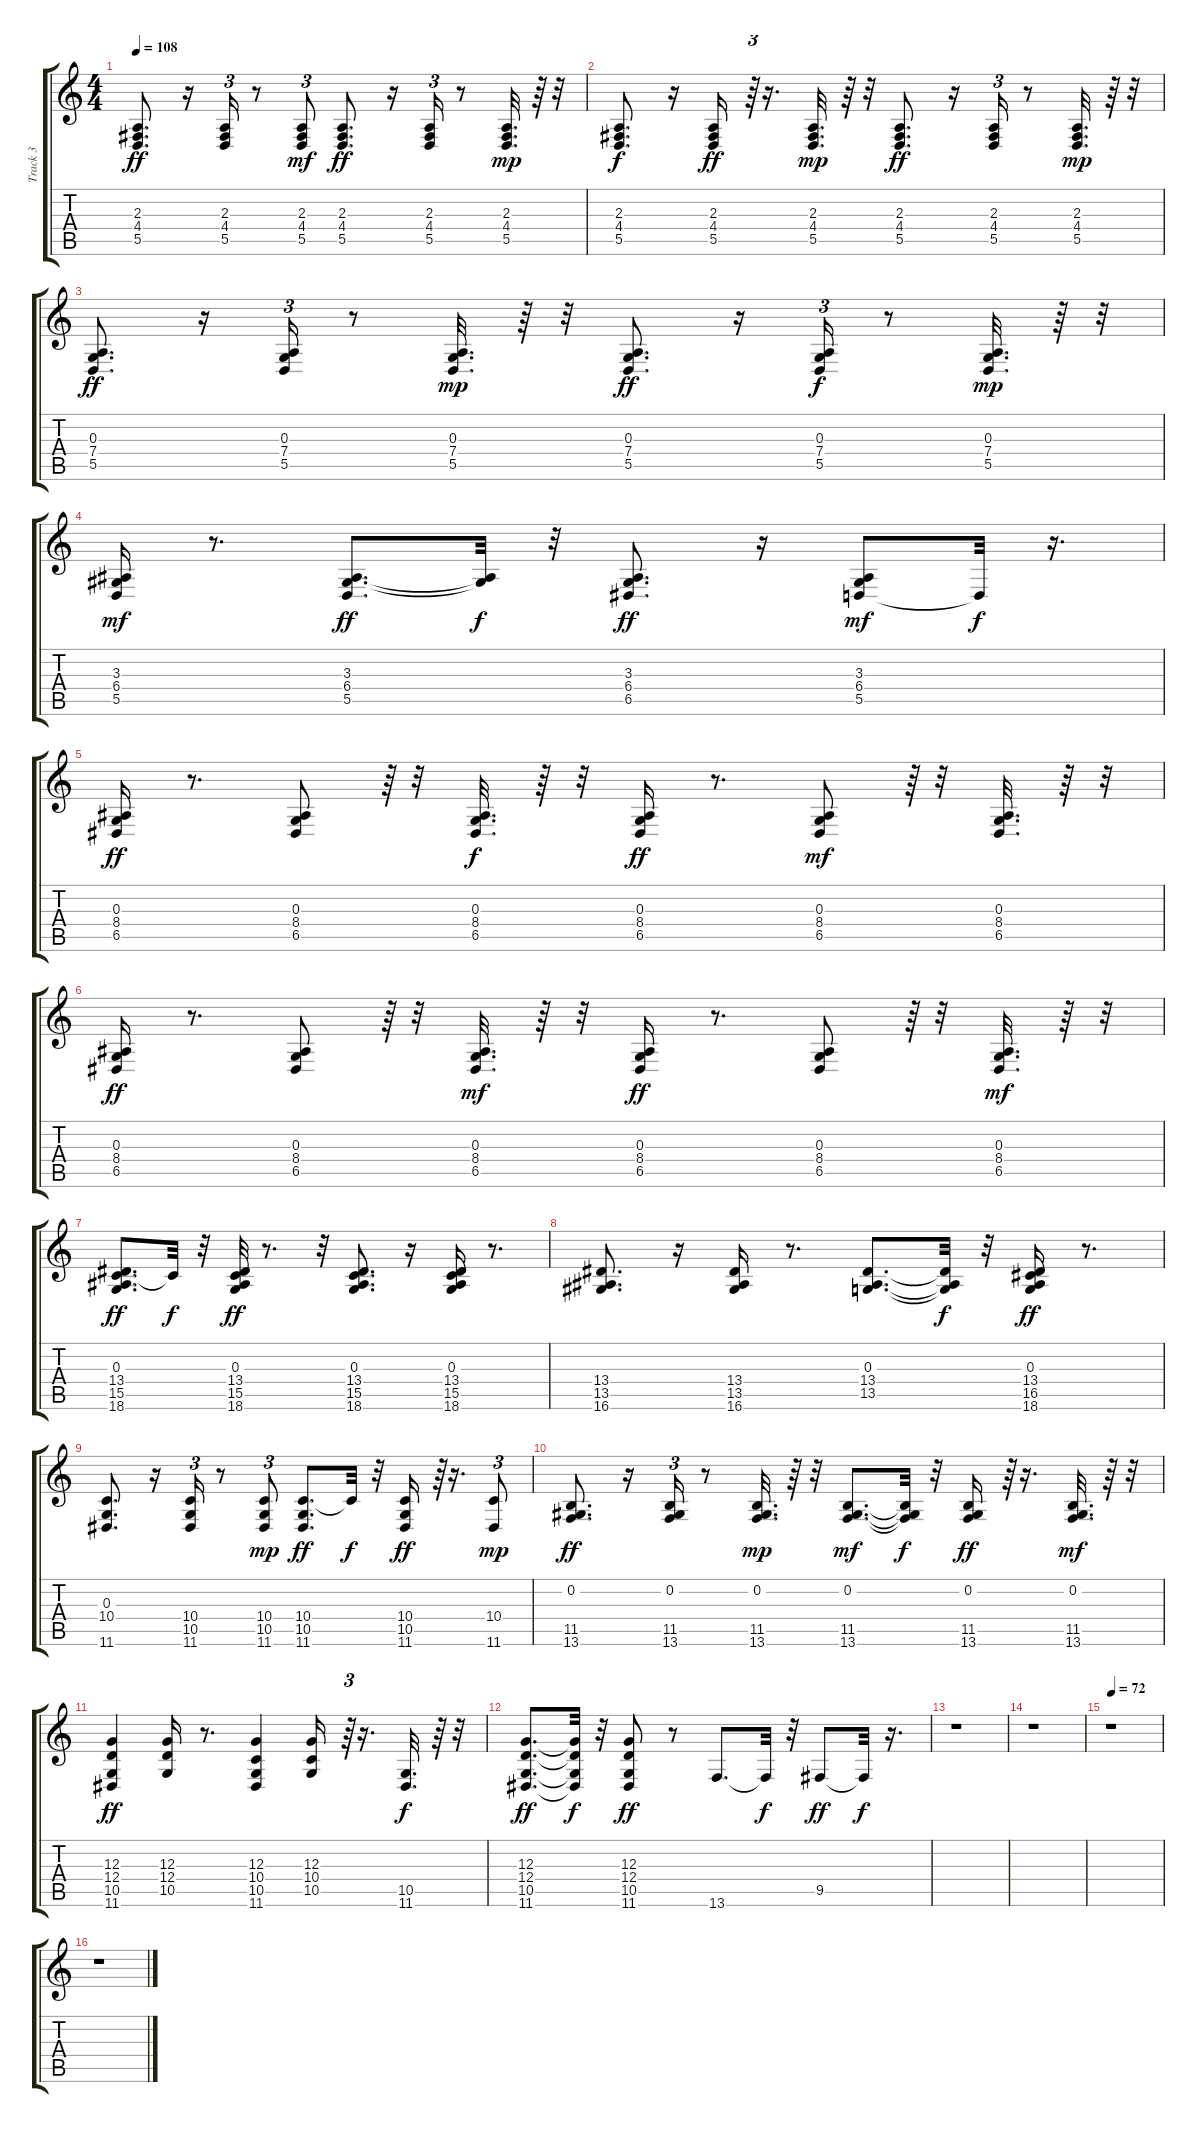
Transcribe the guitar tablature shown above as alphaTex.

\track ("Track 3" "Track 3") {instrument electricpiano2}
\staff {score tabs}
\tuning (E4 B3 G3 D3 A2 E2) {hide}
\ts (4 4)
\tempo 108
\clef g2
\ks c
(2.3 4.4 5.5).8{d dy ff} r.16 (2.3 4.4 5.5).16{tu (3 2)} r.8 (2.3 4.4 5.5).8{tu (3 2) dy mf} (2.3 4.4 5.5).8{d dy ff} r.16 (2.3 4.4 5.5).16{tu (3 2)} r.8 (2.3 4.4 5.5).32{d dy mp} r.64 r.32 |
(2.3 4.4 5.5).8{d dy f} r.16 (2.3 4.4 5.5).16{dy ff} r.64{tu (3 2)} r.16{d} (2.3 4.4 5.5).32{d dy mp} r.64 r.32 (2.3 4.4 5.5).8{d dy ff} r.16 (2.3 4.4 5.5).16{tu (3 2)} r.8 (2.3 4.4 5.5).32{d dy mp} r.64 r.32 |
(0.3 7.4 5.5).8{d dy ff} r.16 (0.3 7.4 5.5).16{tu (3 2)} r.8 (0.3 7.4 5.5).32{d dy mp} r.64 r.32 (0.3 7.4 5.5).8{d dy ff} r.16 (0.3 7.4 5.5).16{tu (3 2) dy f} r.8 (0.3 7.4 5.5).32{d dy mp} r.64 r.32 |
(3.3 6.4 5.5).16{dy mf} r.8{d} (3.3 6.4 5.5).8{d dy ff} (3.3{t} 6.4{t}).32{dy f} r.32 (3.3 6.4 6.5).8{d dy ff} r.16 (3.3 6.4 5.5).8{dy mf} 5.5{t}.32{dy f} r.16{d} |
(0.3 8.4 6.5).16{dy ff} r.8{d} (0.3 8.4 6.5).8 r.64{tu (3 2)} r.32 (0.3 8.4 6.5).32{d dy f} r.64 r.32 (0.3 8.4 6.5).16{dy ff} r.8{d} (0.3 8.4 6.5).8{dy mf} r.64{tu (3 2)} r.32 (0.3 8.4 6.5).32{d} r.64 r.32 |
(0.3 8.4 6.5).16{dy ff} r.8{d} (0.3 8.4 6.5).8 r.64{tu (3 2)} r.32 (0.3 8.4 6.5).32{d dy mf} r.64 r.32 (0.3 8.4 6.5).16{dy ff} r.8{d} (0.3 8.4 6.5).8 r.64{tu (3 2)} r.32 (0.3 8.4 6.5).32{d dy mf} r.64 r.32 |
(0.3 13.4 15.5 18.6).8{d dy ff} 15.5{t}.32{dy f} r.32 (0.3 13.4 15.5 18.6).32{dy ff} r.8{d} r.32 (0.3 13.4 15.5 18.6).8{d} r.16 (0.3 13.4 15.5 18.6).16 r.8{d} |
(13.4 13.5 16.6).8{d} r.16 (13.4 13.5 16.6).16 r.8{d} (0.3 13.4 13.5).8{d} (0.3{t} 13.4{t} 13.5{t}).32{dy f} r.32 (0.3 13.4 16.5 18.6).16{dy ff} r.8{d} |
(0.3 10.4 11.6).8{d} r.16 (10.4 10.5 11.6).16{tu (3 2)} r.8 (10.4 10.5 11.6).8{tu (3 2) dy mp} (10.4 10.5 11.6).8{d dy ff} 10.4{t}.32{dy f} r.32 (10.4 10.5 11.6).16{dy ff} r.64{tu (3 2)} r.16{d} (10.4 11.6).8{tu (3 2) dy mp} |
(0.2 11.5 13.6).8{d dy ff} r.16 (0.2 11.5 13.6).16{tu (3 2)} r.8 (0.2 11.5 13.6).32{d dy mp} r.64 r.32 (0.2 11.5 13.6).8{d dy mf} (0.2{t} 11.5{t} 13.6{t}).32{dy f} r.32 (0.2 11.5 13.6).16{dy ff} r.64{tu (3 2)} r.16{d} (0.2 11.5 13.6).32{d dy mf} r.64 r.32 |
(12.3 12.4 10.5 11.6).4{dy ff} (12.3 12.4 10.5).16 r.8{d} (12.3 10.4 10.5 11.6).4 (12.3 10.4 10.5).16 r.64{tu (3 2)} r.16{d} (10.5 11.6).32{d dy f} r.64 r.32 |
(12.3 12.4 10.5 11.6).8{d dy ff} (12.3{t} 12.4{t} 10.5{t} 11.6{t}).32{dy f} r.32 (12.3 12.4 10.5 11.6).8{dy ff} r.8 13.6.8{d} 13.6{t}.32{dy f} r.32 9.5.8{dy ff} 9.5{t}.32{dy f} r.16{d} |
r.1 |
r.1 |
\tempo (72 0.03125)
r.1 |
r.1
